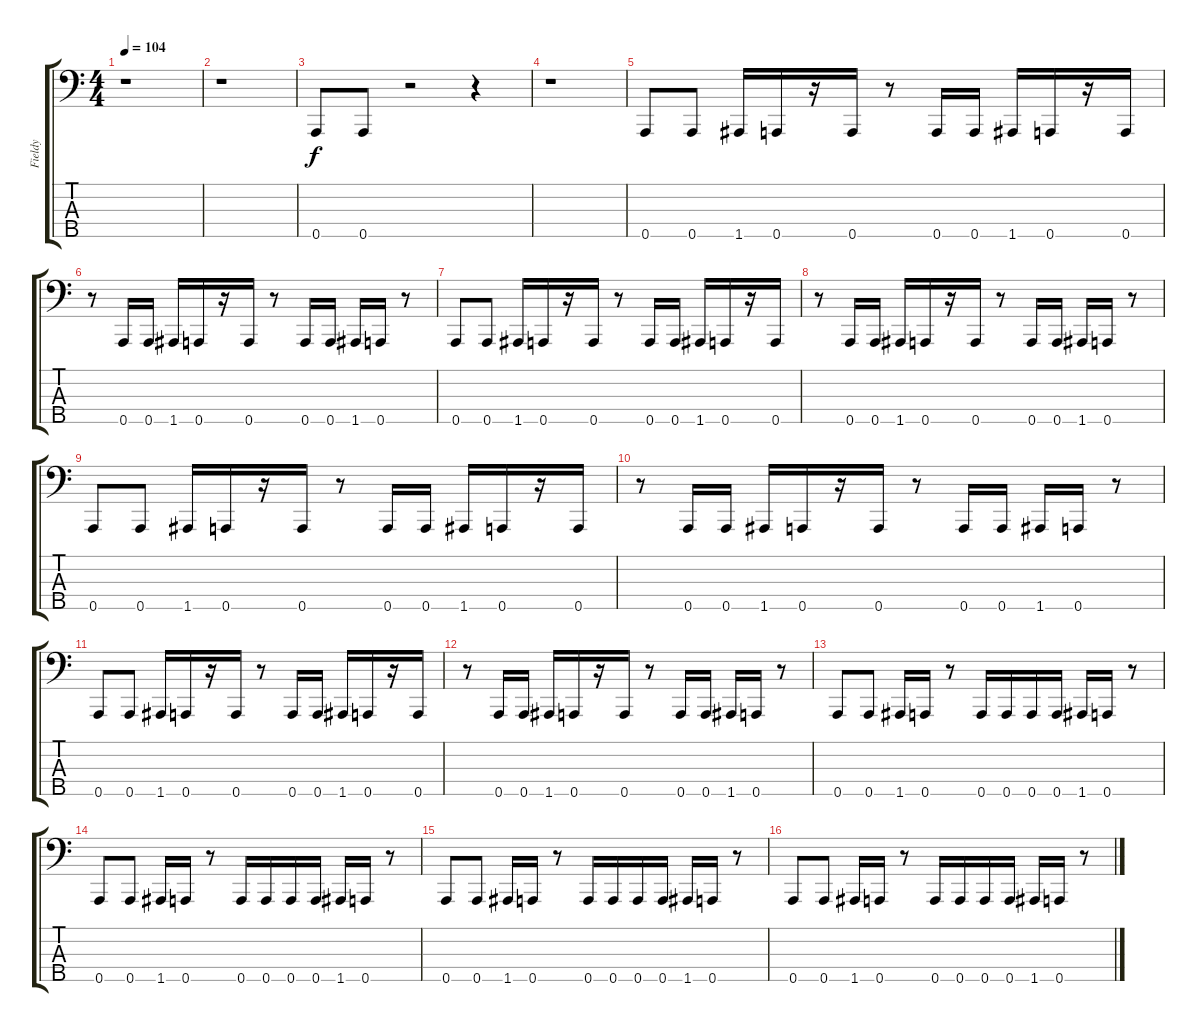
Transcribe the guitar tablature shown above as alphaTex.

\track ("Fieldy" "Fieldy") {instrument slapbass1}
\staff {score tabs}
\tuning (F2 C2 G1 D1 A0) {hide}
\ts (4 4)
\tempo 104
\clef f4
\ks c
r.1{dy f instrument slapbass1} |
r.1 |
0.5.8 0.5.8 r.2 r.4 |
r.1 |
0.5.8 0.5.8 1.5.16 0.5.16 r.16 0.5.16 r.8 0.5.16 0.5.16 1.5.16 0.5.16 r.16 0.5.16 |
r.8 0.5.16 0.5.16 1.5.16 0.5.16 r.16 0.5.16 r.8 0.5.16 0.5.16 1.5.16 0.5.16 r.8 |
0.5.8 0.5.8 1.5.16 0.5.16 r.16 0.5.16 r.8 0.5.16 0.5.16 1.5.16 0.5.16 r.16 0.5.16 |
r.8 0.5.16 0.5.16 1.5.16 0.5.16 r.16 0.5.16 r.8 0.5.16 0.5.16 1.5.16 0.5.16 r.8 |
0.5.8 0.5.8 1.5.16 0.5.16 r.16 0.5.16 r.8 0.5.16 0.5.16 1.5.16 0.5.16 r.16 0.5.16 |
r.8 0.5.16 0.5.16 1.5.16 0.5.16 r.16 0.5.16 r.8 0.5.16 0.5.16 1.5.16 0.5.16 r.8 |
0.5.8 0.5.8 1.5.16 0.5.16 r.16 0.5.16 r.8 0.5.16 0.5.16 1.5.16 0.5.16 r.16 0.5.16 |
r.8 0.5.16 0.5.16 1.5.16 0.5.16 r.16 0.5.16 r.8 0.5.16 0.5.16 1.5.16 0.5.16 r.8 |
0.5.8 0.5.8 1.5.16 0.5.16 r.8 0.5.16 0.5.16 0.5.16 0.5.16 1.5.16 0.5.16 r.8 |
0.5.8 0.5.8 1.5.16 0.5.16 r.8 0.5.16 0.5.16 0.5.16 0.5.16 1.5.16 0.5.16 r.8 |
0.5.8 0.5.8 1.5.16 0.5.16 r.8 0.5.16 0.5.16 0.5.16 0.5.16 1.5.16 0.5.16 r.8 |
0.5.8 0.5.8 1.5.16 0.5.16 r.8 0.5.16 0.5.16 0.5.16 0.5.16 1.5.16 0.5.16 r.8
